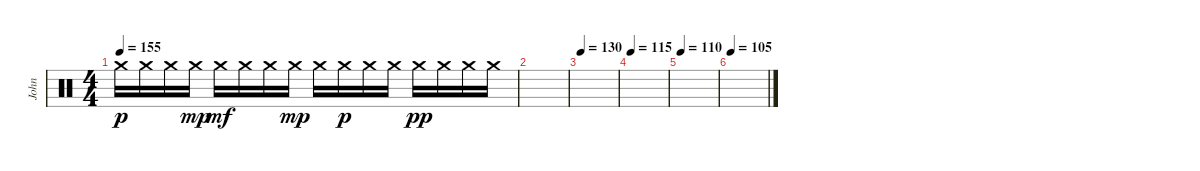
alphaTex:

\track ("John" "John") {instrument percussion}
\staff {score}
\articulation defaults
\ts (4 4)
\tempo 155
\clef neutral
\ks c "Crash medium (hit)".16{dy p} "Crash medium (hit)".16 "Crash medium (hit)".16 "Crash medium (hit)".16{dy mp} "Crash medium (hit)".16{dy mf} "Crash medium (hit)".16 "Crash medium (hit)".16 "Crash medium (hit)".16{dy mp} "Crash medium (hit)".16 "Crash medium (hit)".16{dy p} "Crash medium (hit)".16 "Crash medium (hit)".16 "Crash medium (hit)".16{dy pp} "Crash medium (hit)".16 "Crash medium (hit)".16 "Crash medium (hit)".16
|
|
\tempo 130
|
\tempo 115
|
\tempo 110
|
\tempo 105
